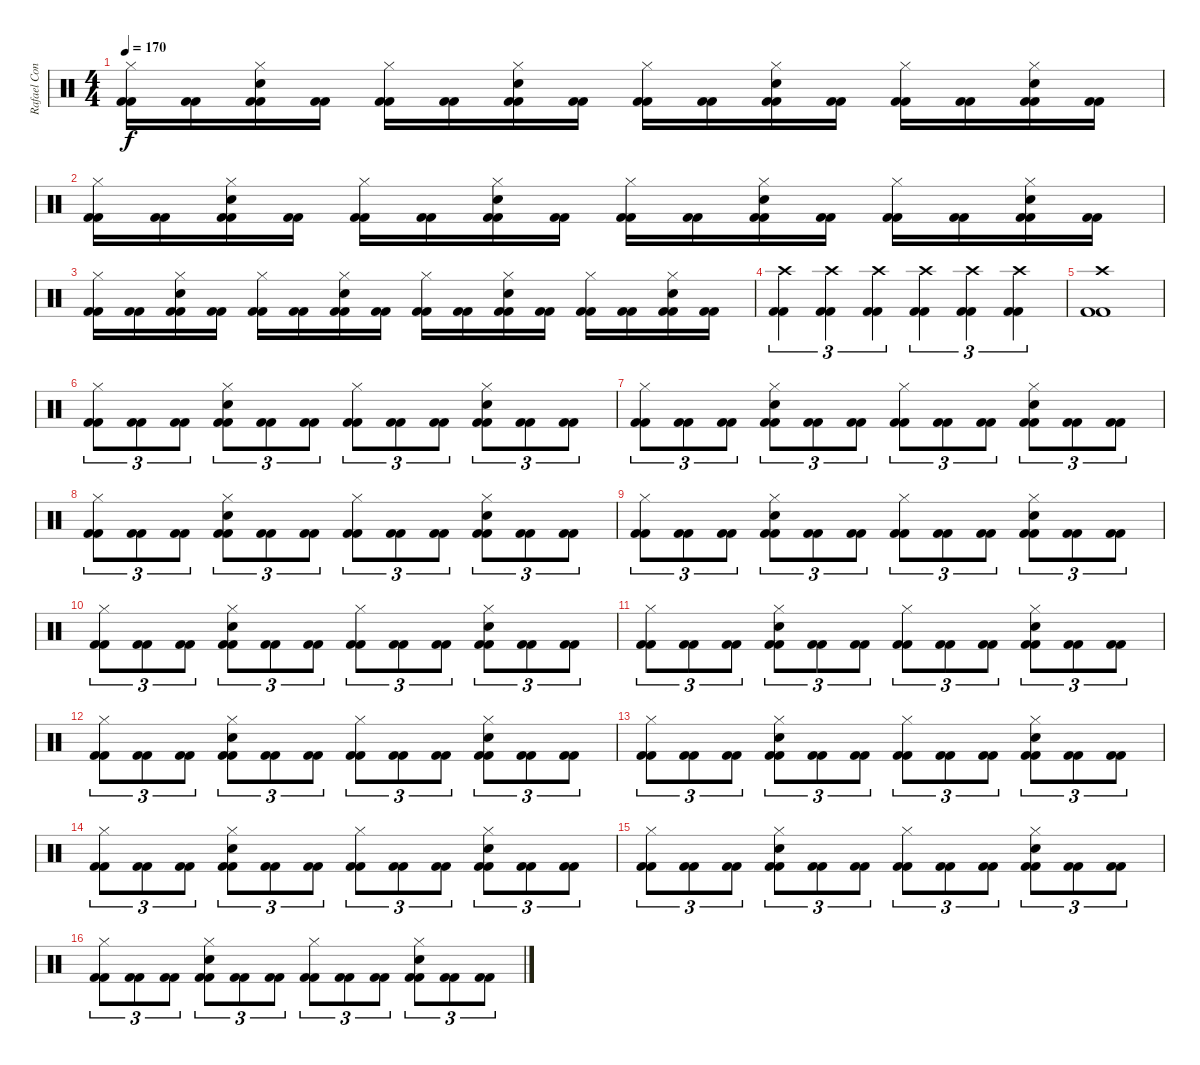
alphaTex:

\track ("Rafael Confessori" "Rafael Con") {instrument percussion}
\staff {score}
\articulation defaults
\ts (4 4)
\tempo 170
\clef neutral
\ks c
("Hi-Hat (closed)" "Kick (hit) 2" "Kick (hit) 2").16{dy f} ("Kick (hit) 2" "Kick (hit) 2").16 ("Hi-Hat (closed)" "Kick (hit) 2" "Kick (hit) 2" "Snare (hit) 2").16 ("Kick (hit) 2" "Kick (hit) 2").16 ("Hi-Hat (closed)" "Kick (hit) 2" "Kick (hit) 2").16 ("Kick (hit) 2" "Kick (hit) 2").16 ("Hi-Hat (closed)" "Kick (hit) 2" "Kick (hit) 2" "Snare (hit) 2").16 ("Kick (hit) 2" "Kick (hit) 2").16 ("Hi-Hat (closed)" "Kick (hit) 2" "Kick (hit) 2").16 ("Kick (hit) 2" "Kick (hit) 2").16 ("Hi-Hat (closed)" "Kick (hit) 2" "Kick (hit) 2" "Snare (hit) 2").16 ("Kick (hit) 2" "Kick (hit) 2").16 ("Hi-Hat (closed)" "Kick (hit) 2" "Kick (hit) 2").16 ("Kick (hit) 2" "Kick (hit) 2").16 ("Hi-Hat (closed)" "Kick (hit) 2" "Kick (hit) 2" "Snare (hit) 2").16 ("Kick (hit) 2" "Kick (hit) 2").16 |
("Hi-Hat (closed)" "Kick (hit) 2" "Kick (hit) 2").16 ("Kick (hit) 2" "Kick (hit) 2").16 ("Hi-Hat (closed)" "Kick (hit) 2" "Kick (hit) 2" "Snare (hit) 2").16 ("Kick (hit) 2" "Kick (hit) 2").16 ("Hi-Hat (closed)" "Kick (hit) 2" "Kick (hit) 2").16 ("Kick (hit) 2" "Kick (hit) 2").16 ("Hi-Hat (closed)" "Kick (hit) 2" "Kick (hit) 2" "Snare (hit) 2").16 ("Kick (hit) 2" "Kick (hit) 2").16 ("Hi-Hat (closed)" "Kick (hit) 2" "Kick (hit) 2").16 ("Kick (hit) 2" "Kick (hit) 2").16 ("Hi-Hat (closed)" "Kick (hit) 2" "Kick (hit) 2" "Snare (hit) 2").16 ("Kick (hit) 2" "Kick (hit) 2").16 ("Hi-Hat (closed)" "Kick (hit) 2" "Kick (hit) 2").16 ("Kick (hit) 2" "Kick (hit) 2").16 ("Hi-Hat (closed)" "Kick (hit) 2" "Kick (hit) 2" "Snare (hit) 2").16 ("Kick (hit) 2" "Kick (hit) 2").16 |
("Hi-Hat (closed)" "Kick (hit) 2" "Kick (hit) 2").16 ("Kick (hit) 2" "Kick (hit) 2").16 ("Hi-Hat (closed)" "Kick (hit) 2" "Kick (hit) 2" "Snare (hit) 2").16 ("Kick (hit) 2" "Kick (hit) 2").16 ("Hi-Hat (closed)" "Kick (hit) 2" "Kick (hit) 2").16 ("Kick (hit) 2" "Kick (hit) 2").16 ("Hi-Hat (closed)" "Kick (hit) 2" "Kick (hit) 2" "Snare (hit) 2").16 ("Kick (hit) 2" "Kick (hit) 2").16 ("Hi-Hat (closed)" "Kick (hit) 2" "Kick (hit) 2").16 ("Kick (hit) 2" "Kick (hit) 2").16 ("Hi-Hat (closed)" "Kick (hit) 2" "Kick (hit) 2" "Snare (hit) 2").16 ("Kick (hit) 2" "Kick (hit) 2").16 ("Hi-Hat (closed)" "Kick (hit) 2" "Kick (hit) 2").16 ("Kick (hit) 2" "Kick (hit) 2").16 ("Hi-Hat (closed)" "Kick (hit) 2" "Kick (hit) 2" "Snare (hit) 2").16 ("Kick (hit) 2" "Kick (hit) 2").16 |
("Crash high (hit)" "Kick (hit) 2" "Kick (hit) 2").4{tu (3 2)} ("Crash high (hit)" "Kick (hit) 2" "Kick (hit) 2").4{tu (3 2)} ("Crash high (hit)" "Kick (hit) 2" "Kick (hit) 2").4{tu (3 2)} ("Crash high (hit)" "Kick (hit) 2" "Kick (hit) 2").4{tu (3 2)} ("Crash high (hit)" "Kick (hit) 2" "Kick (hit) 2").4{tu (3 2)} ("Crash high (hit)" "Kick (hit) 2" "Kick (hit) 2").4{tu (3 2)} |
("Crash high (hit)" "Kick (hit) 2" "Kick (hit) 2").1 |
("Hi-Hat (closed)" "Kick (hit) 2" "Kick (hit) 2").8{tu (3 2)} ("Kick (hit) 2" "Kick (hit) 2").8{tu (3 2)} ("Kick (hit) 2" "Kick (hit) 2").8{tu (3 2)} ("Hi-Hat (closed)" "Kick (hit) 2" "Kick (hit) 2" "Snare (hit) 2").8{tu (3 2)} ("Kick (hit) 2" "Kick (hit) 2").8{tu (3 2)} ("Kick (hit) 2" "Kick (hit) 2").8{tu (3 2)} ("Hi-Hat (closed)" "Kick (hit) 2" "Kick (hit) 2").8{tu (3 2)} ("Kick (hit) 2" "Kick (hit) 2").8{tu (3 2)} ("Kick (hit) 2" "Kick (hit) 2").8{tu (3 2)} ("Hi-Hat (closed)" "Kick (hit) 2" "Kick (hit) 2" "Snare (hit) 2").8{tu (3 2)} ("Kick (hit) 2" "Kick (hit) 2").8{tu (3 2)} ("Kick (hit) 2" "Kick (hit) 2").8{tu (3 2)} |
("Hi-Hat (closed)" "Kick (hit) 2" "Kick (hit) 2").8{tu (3 2)} ("Kick (hit) 2" "Kick (hit) 2").8{tu (3 2)} ("Kick (hit) 2" "Kick (hit) 2").8{tu (3 2)} ("Hi-Hat (closed)" "Kick (hit) 2" "Kick (hit) 2" "Snare (hit) 2").8{tu (3 2)} ("Kick (hit) 2" "Kick (hit) 2").8{tu (3 2)} ("Kick (hit) 2" "Kick (hit) 2").8{tu (3 2)} ("Hi-Hat (closed)" "Kick (hit) 2" "Kick (hit) 2").8{tu (3 2)} ("Kick (hit) 2" "Kick (hit) 2").8{tu (3 2)} ("Kick (hit) 2" "Kick (hit) 2").8{tu (3 2)} ("Hi-Hat (closed)" "Kick (hit) 2" "Kick (hit) 2" "Snare (hit) 2").8{tu (3 2)} ("Kick (hit) 2" "Kick (hit) 2").8{tu (3 2)} ("Kick (hit) 2" "Kick (hit) 2").8{tu (3 2)} |
("Hi-Hat (closed)" "Kick (hit) 2" "Kick (hit) 2").8{tu (3 2)} ("Kick (hit) 2" "Kick (hit) 2").8{tu (3 2)} ("Kick (hit) 2" "Kick (hit) 2").8{tu (3 2)} ("Hi-Hat (closed)" "Kick (hit) 2" "Kick (hit) 2" "Snare (hit) 2").8{tu (3 2)} ("Kick (hit) 2" "Kick (hit) 2").8{tu (3 2)} ("Kick (hit) 2" "Kick (hit) 2").8{tu (3 2)} ("Hi-Hat (closed)" "Kick (hit) 2" "Kick (hit) 2").8{tu (3 2)} ("Kick (hit) 2" "Kick (hit) 2").8{tu (3 2)} ("Kick (hit) 2" "Kick (hit) 2").8{tu (3 2)} ("Hi-Hat (closed)" "Kick (hit) 2" "Kick (hit) 2" "Snare (hit) 2").8{tu (3 2)} ("Kick (hit) 2" "Kick (hit) 2").8{tu (3 2)} ("Kick (hit) 2" "Kick (hit) 2").8{tu (3 2)} |
("Hi-Hat (closed)" "Kick (hit) 2" "Kick (hit) 2").8{tu (3 2)} ("Kick (hit) 2" "Kick (hit) 2").8{tu (3 2)} ("Kick (hit) 2" "Kick (hit) 2").8{tu (3 2)} ("Hi-Hat (closed)" "Kick (hit) 2" "Kick (hit) 2" "Snare (hit) 2").8{tu (3 2)} ("Kick (hit) 2" "Kick (hit) 2").8{tu (3 2)} ("Kick (hit) 2" "Kick (hit) 2").8{tu (3 2)} ("Hi-Hat (closed)" "Kick (hit) 2" "Kick (hit) 2").8{tu (3 2)} ("Kick (hit) 2" "Kick (hit) 2").8{tu (3 2)} ("Kick (hit) 2" "Kick (hit) 2").8{tu (3 2)} ("Hi-Hat (closed)" "Kick (hit) 2" "Kick (hit) 2" "Snare (hit) 2").8{tu (3 2)} ("Kick (hit) 2" "Kick (hit) 2").8{tu (3 2)} ("Kick (hit) 2" "Kick (hit) 2").8{tu (3 2)} |
("Hi-Hat (closed)" "Kick (hit) 2" "Kick (hit) 2").8{tu (3 2)} ("Kick (hit) 2" "Kick (hit) 2").8{tu (3 2)} ("Kick (hit) 2" "Kick (hit) 2").8{tu (3 2)} ("Hi-Hat (closed)" "Kick (hit) 2" "Kick (hit) 2" "Snare (hit) 2").8{tu (3 2)} ("Kick (hit) 2" "Kick (hit) 2").8{tu (3 2)} ("Kick (hit) 2" "Kick (hit) 2").8{tu (3 2)} ("Hi-Hat (closed)" "Kick (hit) 2" "Kick (hit) 2").8{tu (3 2)} ("Kick (hit) 2" "Kick (hit) 2").8{tu (3 2)} ("Kick (hit) 2" "Kick (hit) 2").8{tu (3 2)} ("Hi-Hat (closed)" "Kick (hit) 2" "Kick (hit) 2" "Snare (hit) 2").8{tu (3 2)} ("Kick (hit) 2" "Kick (hit) 2").8{tu (3 2)} ("Kick (hit) 2" "Kick (hit) 2").8{tu (3 2)} |
("Hi-Hat (closed)" "Kick (hit) 2" "Kick (hit) 2").8{tu (3 2)} ("Kick (hit) 2" "Kick (hit) 2").8{tu (3 2)} ("Kick (hit) 2" "Kick (hit) 2").8{tu (3 2)} ("Hi-Hat (closed)" "Kick (hit) 2" "Kick (hit) 2" "Snare (hit) 2").8{tu (3 2)} ("Kick (hit) 2" "Kick (hit) 2").8{tu (3 2)} ("Kick (hit) 2" "Kick (hit) 2").8{tu (3 2)} ("Hi-Hat (closed)" "Kick (hit) 2" "Kick (hit) 2").8{tu (3 2)} ("Kick (hit) 2" "Kick (hit) 2").8{tu (3 2)} ("Kick (hit) 2" "Kick (hit) 2").8{tu (3 2)} ("Hi-Hat (closed)" "Kick (hit) 2" "Kick (hit) 2" "Snare (hit) 2").8{tu (3 2)} ("Kick (hit) 2" "Kick (hit) 2").8{tu (3 2)} ("Kick (hit) 2" "Kick (hit) 2").8{tu (3 2)} |
("Hi-Hat (closed)" "Kick (hit) 2" "Kick (hit) 2").8{tu (3 2)} ("Kick (hit) 2" "Kick (hit) 2").8{tu (3 2)} ("Kick (hit) 2" "Kick (hit) 2").8{tu (3 2)} ("Hi-Hat (closed)" "Kick (hit) 2" "Kick (hit) 2" "Snare (hit) 2").8{tu (3 2)} ("Kick (hit) 2" "Kick (hit) 2").8{tu (3 2)} ("Kick (hit) 2" "Kick (hit) 2").8{tu (3 2)} ("Hi-Hat (closed)" "Kick (hit) 2" "Kick (hit) 2").8{tu (3 2)} ("Kick (hit) 2" "Kick (hit) 2").8{tu (3 2)} ("Kick (hit) 2" "Kick (hit) 2").8{tu (3 2)} ("Hi-Hat (closed)" "Kick (hit) 2" "Kick (hit) 2" "Snare (hit) 2").8{tu (3 2)} ("Kick (hit) 2" "Kick (hit) 2").8{tu (3 2)} ("Kick (hit) 2" "Kick (hit) 2").8{tu (3 2)} |
("Hi-Hat (closed)" "Kick (hit) 2" "Kick (hit) 2").8{tu (3 2)} ("Kick (hit) 2" "Kick (hit) 2").8{tu (3 2)} ("Kick (hit) 2" "Kick (hit) 2").8{tu (3 2)} ("Hi-Hat (closed)" "Kick (hit) 2" "Kick (hit) 2" "Snare (hit) 2").8{tu (3 2)} ("Kick (hit) 2" "Kick (hit) 2").8{tu (3 2)} ("Kick (hit) 2" "Kick (hit) 2").8{tu (3 2)} ("Hi-Hat (closed)" "Kick (hit) 2" "Kick (hit) 2").8{tu (3 2)} ("Kick (hit) 2" "Kick (hit) 2").8{tu (3 2)} ("Kick (hit) 2" "Kick (hit) 2").8{tu (3 2)} ("Hi-Hat (closed)" "Kick (hit) 2" "Kick (hit) 2" "Snare (hit) 2").8{tu (3 2)} ("Kick (hit) 2" "Kick (hit) 2").8{tu (3 2)} ("Kick (hit) 2" "Kick (hit) 2").8{tu (3 2)} |
("Hi-Hat (closed)" "Kick (hit) 2" "Kick (hit) 2").8{tu (3 2)} ("Kick (hit) 2" "Kick (hit) 2").8{tu (3 2)} ("Kick (hit) 2" "Kick (hit) 2").8{tu (3 2)} ("Hi-Hat (closed)" "Kick (hit) 2" "Kick (hit) 2" "Snare (hit) 2").8{tu (3 2)} ("Kick (hit) 2" "Kick (hit) 2").8{tu (3 2)} ("Kick (hit) 2" "Kick (hit) 2").8{tu (3 2)} ("Hi-Hat (closed)" "Kick (hit) 2" "Kick (hit) 2").8{tu (3 2)} ("Kick (hit) 2" "Kick (hit) 2").8{tu (3 2)} ("Kick (hit) 2" "Kick (hit) 2").8{tu (3 2)} ("Hi-Hat (closed)" "Kick (hit) 2" "Kick (hit) 2" "Snare (hit) 2").8{tu (3 2)} ("Kick (hit) 2" "Kick (hit) 2").8{tu (3 2)} ("Kick (hit) 2" "Kick (hit) 2").8{tu (3 2)} |
("Hi-Hat (closed)" "Kick (hit) 2" "Kick (hit) 2").8{tu (3 2)} ("Kick (hit) 2" "Kick (hit) 2").8{tu (3 2)} ("Kick (hit) 2" "Kick (hit) 2").8{tu (3 2)} ("Hi-Hat (closed)" "Kick (hit) 2" "Kick (hit) 2" "Snare (hit) 2").8{tu (3 2)} ("Kick (hit) 2" "Kick (hit) 2").8{tu (3 2)} ("Kick (hit) 2" "Kick (hit) 2").8{tu (3 2)} ("Hi-Hat (closed)" "Kick (hit) 2" "Kick (hit) 2").8{tu (3 2)} ("Kick (hit) 2" "Kick (hit) 2").8{tu (3 2)} ("Kick (hit) 2" "Kick (hit) 2").8{tu (3 2)} ("Hi-Hat (closed)" "Kick (hit) 2" "Kick (hit) 2" "Snare (hit) 2").8{tu (3 2)} ("Kick (hit) 2" "Kick (hit) 2").8{tu (3 2)} ("Kick (hit) 2" "Kick (hit) 2").8{tu (3 2)} |
("Hi-Hat (closed)" "Kick (hit) 2" "Kick (hit) 2").8{tu (3 2)} ("Kick (hit) 2" "Kick (hit) 2").8{tu (3 2)} ("Kick (hit) 2" "Kick (hit) 2").8{tu (3 2)} ("Hi-Hat (closed)" "Kick (hit) 2" "Kick (hit) 2" "Snare (hit) 2").8{tu (3 2)} ("Kick (hit) 2" "Kick (hit) 2").8{tu (3 2)} ("Kick (hit) 2" "Kick (hit) 2").8{tu (3 2)} ("Hi-Hat (closed)" "Kick (hit) 2" "Kick (hit) 2").8{tu (3 2)} ("Kick (hit) 2" "Kick (hit) 2").8{tu (3 2)} ("Kick (hit) 2" "Kick (hit) 2").8{tu (3 2)} ("Hi-Hat (closed)" "Kick (hit) 2" "Kick (hit) 2" "Snare (hit) 2").8{tu (3 2)} ("Kick (hit) 2" "Kick (hit) 2").8{tu (3 2)} ("Kick (hit) 2" "Kick (hit) 2").8{tu (3 2)}
